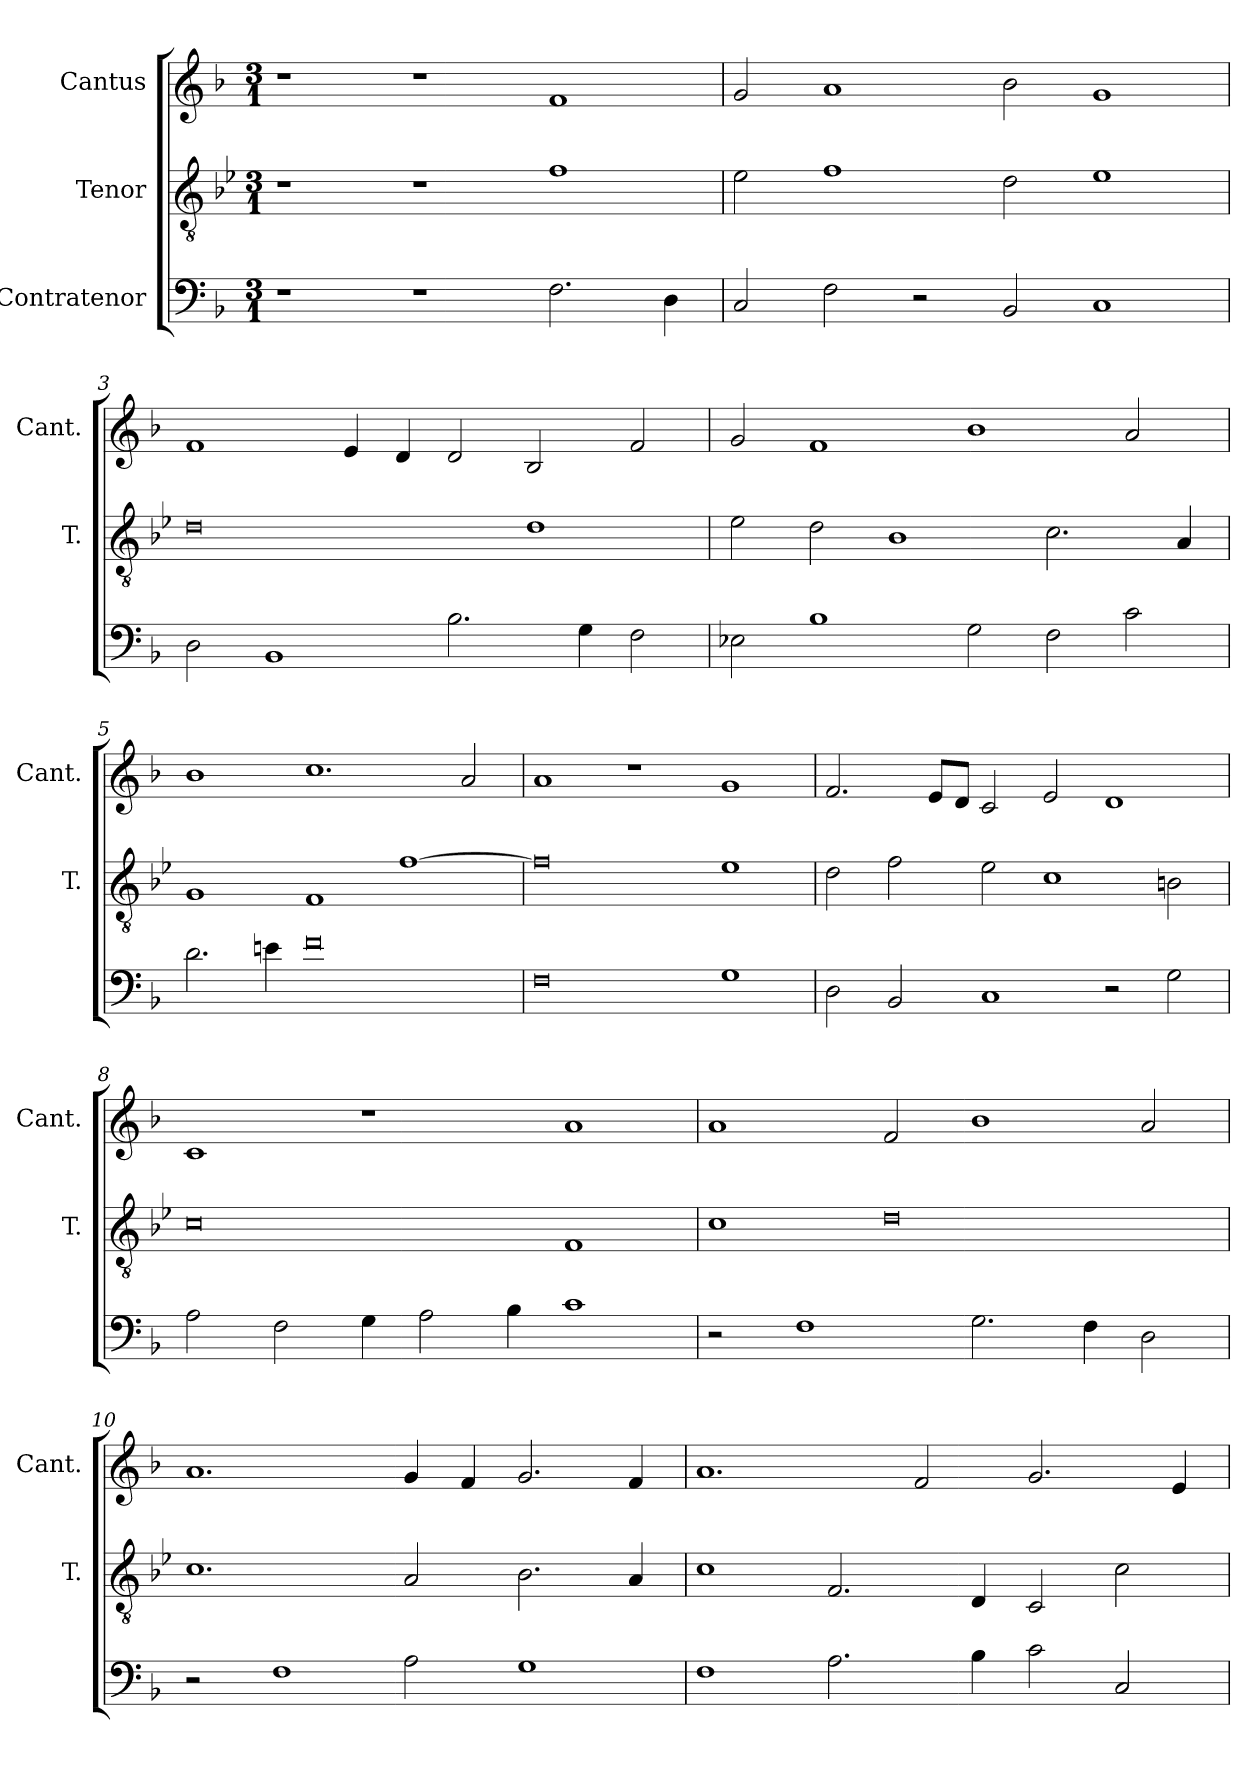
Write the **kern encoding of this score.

**kern	**kern	**kern
*part3	*part2	*part1
*staff3	*staff2	*staff1
*I"Contratenor	*I"Tenor	*I"Cantus
*	*I'T.	*I'Cant.
*clefF4	*clefGv2	*clefG2
*	*ITrd7c12	*
*k[b-]	*k[b-e-]	*k[b-]
*F:	*B-:	*F:
*M3/1	*M3/1	*M3/1
=1	=1	=1
1r	1r	1r
1r	1r	1r
2.F\	1F\	1f/
4D\	.	.
=2	=2	=2
2C/	2E-\	2g/
2F\	1F\	1a/
2r	.	.
2BB-/	2D\	2b-\
1C/	1E-\	1g/
=3	=3	=3
2D\	0D\	1f/
1BB-/	.	.
.	.	4e/
.	.	4d/
2.B-\	.	2d/
.	1D\	2B-/
4G\	.	.
2F\	.	2f/
=4	=4	=4
2E-X\	2E-\	2g/
1B-\	2D\	1f/
.	1BB-\	.
2G\	.	1b-\
2F\	2.C\	.
2c\	.	2a/
.	4AA/	.
=5	=5	=5
2.d\	1GG/	1b-\
4en\	.	.
0f\	1FF/	1.cc\
.	[1F\	.
.	.	2a/
=6	=6	=6
0F\	0F\]	1a/
.	.	1r
1G\	1E-\	1g/
=7	=7	=7
2D\	2D\	2.f/
2BB-/	2F\	.
.	.	8e/L
.	.	8d/J
1C/	2E-\	2c/
.	1C\	2e/
2r	.	1d/
2G\	2BBi\	.
=8	=8	=8
2A\	0C\	1c/
2F\	.	.
4G\	.	1r
2A\	.	.
4B-\	.	.
1c\	1FF/	1a/
=9	=9	=9
2r	1C\	1a/
1F\	.	.
.	0D\	2f/
2.G\	.	1b-\
4F\	.	.
2D\	.	2a/
=10	=10	=10
2r	1.C\	1.a/
1F\	.	.
2A\	2AA/	4g/
.	.	4f/
1G\	2.BB-\	2.g/
.	4AA/	4f/
=11	=11	=11
1F\	1C\	1.a/
2.A\	2.FF/	.
.	.	2f/
4B-\	4DD/	.
2c\	2CC/	2.g/
2C/	2C\	.
.	.	4e/
=	=	=
*-	*-	*-
